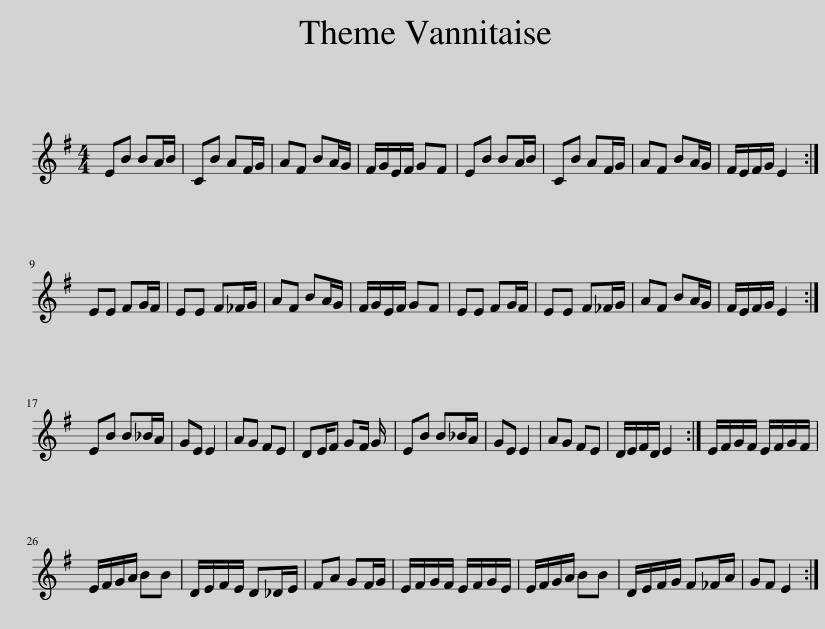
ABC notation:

X:1
L:1/8
M:4/4
I:linebreak $
K:Emin
V:1 treble
V:1
 EB BA/B/ | CB AF/G/ | AF BA/G/ | F/G/E/F/ GF | EB BA/B/ | %5
 CB AF/G/ | AF BA/G/ | F/E/F/G/ E2 :|$ EE FG/F/ | EE F_F/G/ | %10
 AF BA/G/ | F/G/E/F/ GF | EE FG/F/ | EE F_F/G/ | AF BA/G/ | %15
 F/E/F/G/ E2 :|$ EB B_B/A/ | GE E2 | AG FE | DE/F GF/ G/ | %20
 EB B_B/A/ | GE E2 | AG FE | D/E/F/D/ E2 :| E/F/G/F/ E/F/G/F/ |$ %25
 E/F/G/A/ BB | D/E/F/E/ D_D/E/ | FA GF/G/ | E/F/G/F/ E/F/G/E/ | E/F/G/A/ BB | %30
 D/E/F/G/ F_F/A/ | GF E2 :| %32
